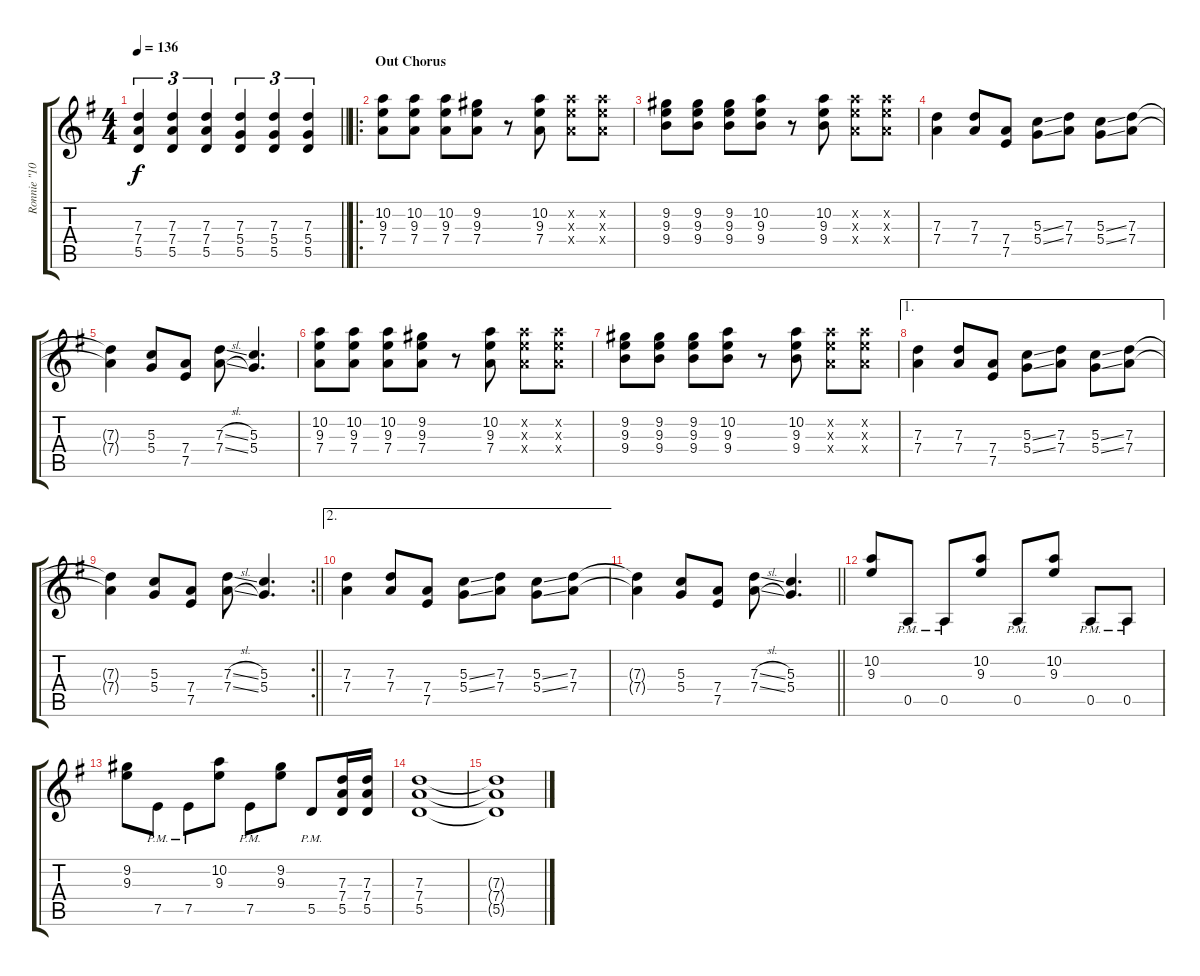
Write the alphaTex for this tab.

\track ("Ronnie \"10/10\" Younkins" "Ronnie \"10") {instrument distortionguitar}
\staff {score tabs}
\tuning (E4 B3 G3 D3 A2 E2) {hide}
\ts (4 4)
\tempo 136
\clef g2
\barLineRight lightlight
\ks g
(7.3 7.4 5.5).4{tu (3 2) dy f} (7.3 7.4 5.5).4{tu (3 2)} (7.3 7.4 5.5).4{tu (3 2)} (7.3 5.4 5.5).4{tu (3 2)} (7.3 5.4 5.5).4{tu (3 2)} (7.3 5.4 5.5).4{tu (3 2)} |
\ro
\section ("" "Out Chorus")
(10.2 9.3 7.4).8 (10.2 9.3 7.4).8 (10.2 9.3 7.4).8 (9.2 9.3 7.4).8 r.8 (10.2 9.3 7.4).8 (10.2{x} 9.3{x} 7.4{x}).8 (10.2{x} 9.3{x} 7.4{x}).8 |
(9.2 9.3 9.4).8 (9.2 9.3 9.4).8 (9.2 9.3 9.4).8 (10.2 9.3 9.4).8 r.8 (10.2 9.3 9.4).8 (10.2{x} 9.3{x} 7.4{x}).8 (10.2{x} 9.3{x} 7.4{x}).8 |
(7.3 7.4).4 (7.3 7.4).8 (7.4 7.5).8 (5.3{ss} 5.4{ss}).8 (7.3 7.4).8 (5.3{ss} 5.4{ss}).8 (7.3 7.4).8 |
(7.3{t} 7.4{t}).4 (5.3 5.4).8 (7.4 7.5).8 (7.3{sl} 7.4{sl}).8 (5.3 5.4).4{d} |
(10.2 9.3 7.4).8 (10.2 9.3 7.4).8 (10.2 9.3 7.4).8 (9.2 9.3 7.4).8 r.8 (10.2 9.3 7.4).8 (10.2{x} 9.3{x} 7.4{x}).8 (10.2{x} 9.3{x} 7.4{x}).8 |
(9.2 9.3 9.4).8 (9.2 9.3 9.4).8 (9.2 9.3 9.4).8 (10.2 9.3 9.4).8 r.8 (10.2 9.3 9.4).8 (10.2{x} 9.3{x} 7.4{x}).8 (10.2{x} 9.3{x} 7.4{x}).8 |
\ae 1
(7.3 7.4).4 (7.3 7.4).8 (7.4 7.5).8 (5.3{ss} 5.4{ss}).8 (7.3 7.4).8 (5.3{ss} 5.4{ss}).8 (7.3 7.4).8 |
\rc 2
\barLineRight lightlight
(7.3{t} 7.4{t}).4 (5.3 5.4).8 (7.4 7.5).8 (7.3{sl} 7.4{sl}).8 (5.3 5.4).4{d} |
\ae 2
(7.3 7.4).4 (7.3 7.4).8 (7.4 7.5).8 (5.3{ss} 5.4{ss}).8 (7.3 7.4).8 (5.3{ss} 5.4{ss}).8 (7.3 7.4).8 |
\barLineRight lightlight
(7.3{t} 7.4{t}).4 (5.3 5.4).8 (7.4 7.5).8 (7.3{sl} 7.4{sl}).8 (5.3 5.4).4{d} |
(10.2 9.3).8 0.5{pm}.8 0.5{pm}.8 (10.2 9.3).8 0.5{pm}.8 (10.2 9.3).8 0.5{pm}.8 0.5{pm}.8 |
(9.2 9.3).8 7.5{pm}.8 7.5{pm}.8 (10.2 9.3).8 7.5{pm}.8 (9.2 9.3).8 5.5{pm}.8 (7.3 7.4 5.5).16 (7.3 7.4 5.5).16 |
(7.3 7.4 5.5).1 |
(7.3{t} 7.4{t} 5.5{t}).1
